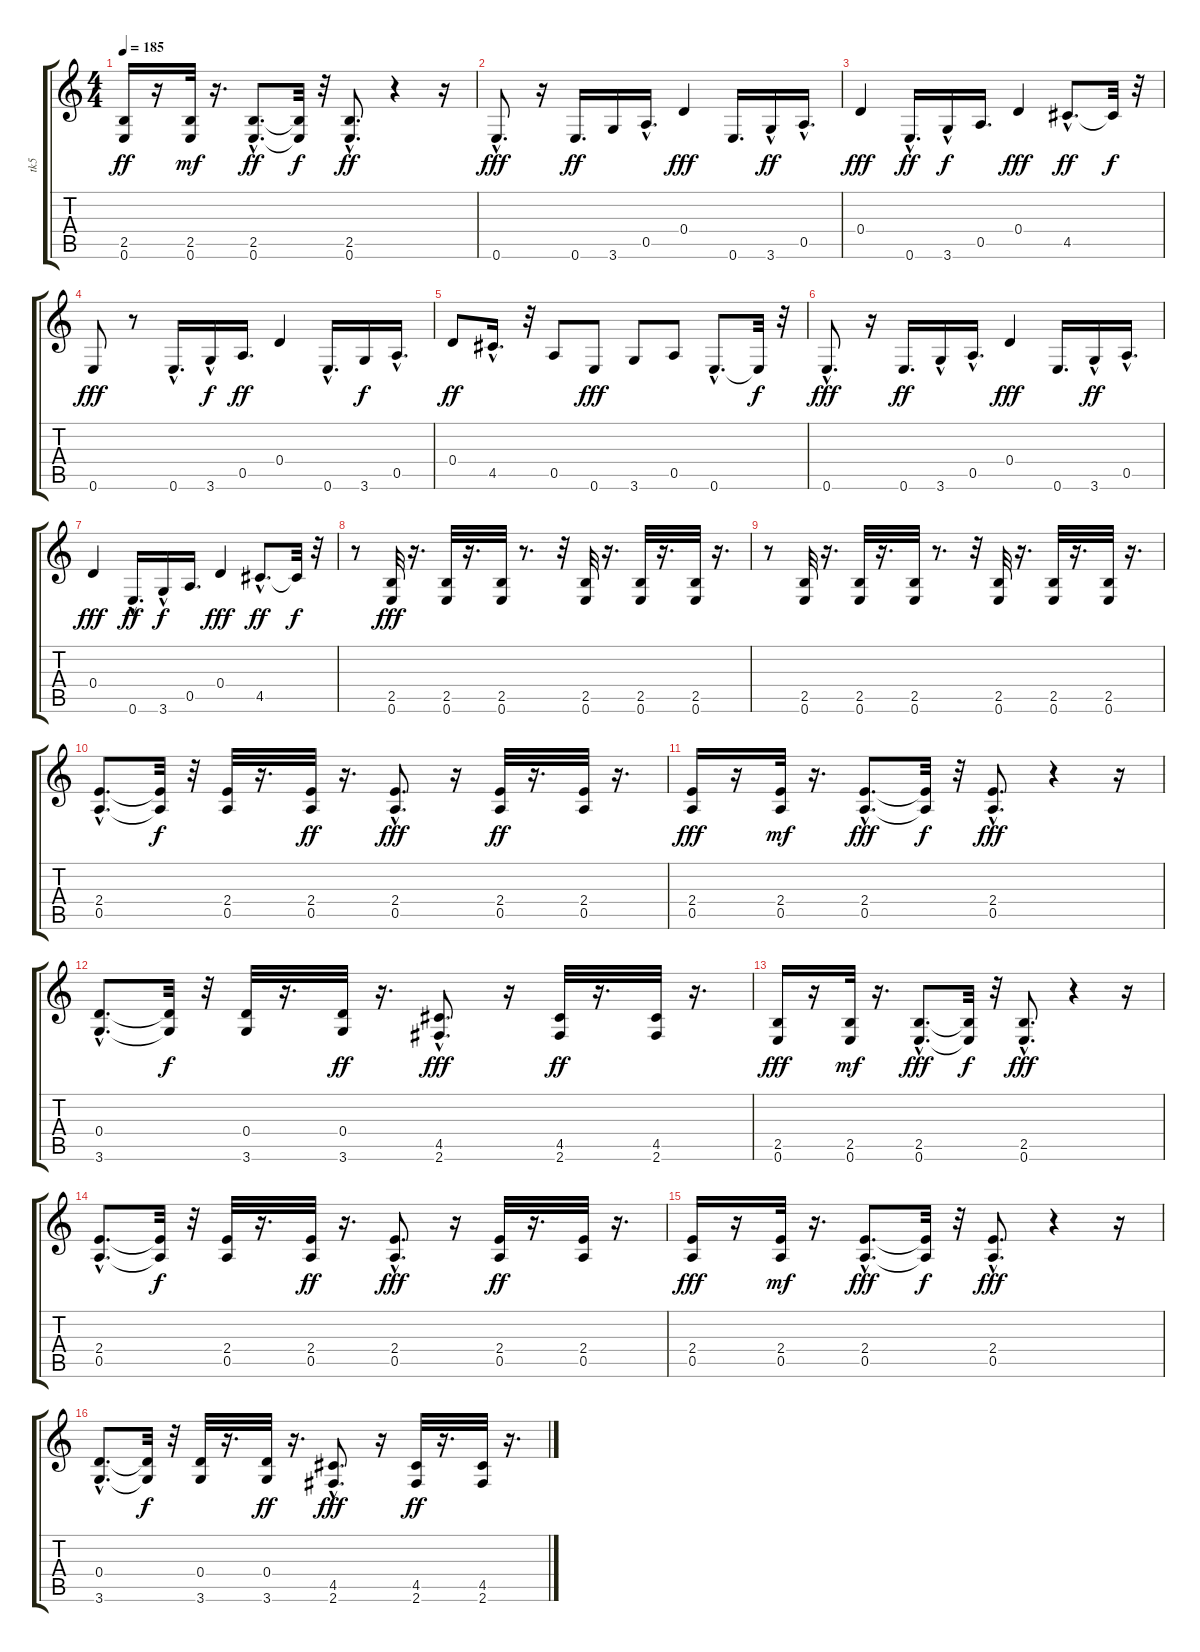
\track ("tk5" "tk5") {instrument overdrivenguitar}
\staff {score tabs}
\tuning (E4 B3 G3 D3 A2 E2) {hide}
\ts (4 4)
\tempo 185
\clef g2
\ks c
(2.5 0.6).16{dy ff} r.16 (2.5 0.6).32{dy mf} r.16{d} (2.5{hac} 0.6{hac}).8{d dy ff} (2.5{t} 0.6{t}).32{dy f} r.32 (2.5 0.6{hac}).8{d dy ff} r.4 r.16 |
0.6{hac}.8{d dy fff} r.16 0.6.16{d dy ff} 3.6.16 0.5{hac}.16{d} 0.4.4{dy fff} 0.6.16{d} 3.6{hac}.16{dy ff} 0.5{hac}.16{d} |
0.4.4{dy fff} 0.6{hac}.16{d dy ff} 3.6{hac}.16{dy f} 0.5.16{d} 0.4.4{dy fff} 4.5{hac}.8{d dy ff} 4.5{t}.32{dy f} r.32 |
0.6.8{dy fff} r.8 0.6{hac}.16{d} 3.6{hac}.16{dy f} 0.5.16{d dy ff} 0.4.4 0.6{hac}.16{d} 3.6.16{dy f} 0.5{hac}.16{d} |
0.4.8{dy ff} 4.5{hac}.16{d} r.32 0.5.8 0.6.8{dy fff} 3.6.8 0.5.8 0.6{hac}.8{d} 0.6{t}.32{dy f} r.32 |
0.6{hac}.8{d dy fff} r.16 0.6.16{d dy ff} 3.6{hac}.16 0.5{hac}.16{d} 0.4.4{dy fff} 0.6.16{d} 3.6{hac}.16{dy ff} 0.5{hac}.16{d} |
0.4.4{dy fff} 0.6{hac}.16{d dy ff} 3.6{hac}.16{dy f} 0.5.16{d} 0.4.4{dy fff} 4.5{hac}.8{d dy ff} 4.5{t}.32{dy f} r.32 |
r.8 (2.5 0.6).32{dy fff} r.16{d} (2.5 0.6).32 r.16{d} (2.5 0.6).32 r.8{d} r.32 (2.5 0.6).32 r.16{d} (2.5 0.6).32 r.16{d} (2.5 0.6).32 r.16{d} |
r.8 (2.5 0.6).32 r.16{d} (2.5 0.6).32 r.16{d} (2.5 0.6).32 r.8{d} r.32 (2.5 0.6).32 r.16{d} (2.5 0.6).32 r.16{d} (2.5 0.6).32 r.16{d} |
(2.4{hac} 0.5{hac}).8{d} (2.4{t} 0.5{t}).32{dy f} r.32 (2.4 0.5).32 r.16{d} (2.4 0.5).32{dy ff} r.16{d} (2.4{hac} 0.5{hac}).8{d dy fff} r.16 (2.4 0.5).32{dy ff} r.16{d} (2.4 0.5).32 r.16{d} |
(2.4 0.5).16{dy fff} r.16 (2.4 0.5).32{dy mf} r.16{d} (2.4{hac} 0.5{hac}).8{d dy fff} (2.4{t} 0.5{t}).32{dy f} r.32 (2.4 0.5{hac}).8{d dy fff} r.4 r.16 |
(0.4{hac} 3.6{hac}).8{d} (0.4{t} 3.6{t}).32{dy f} r.32 (0.4 3.6).32 r.16{d} (0.4 3.6).32{dy ff} r.16{d} (4.5{hac} 2.6{hac}).8{d dy fff} r.16 (4.5 2.6).32{dy ff} r.16{d} (4.5 2.6).32 r.16{d} |
(2.5 0.6).16{dy fff} r.16 (2.5 0.6).32{dy mf} r.16{d} (2.5{hac} 0.6{hac}).8{d dy fff} (2.5{t} 0.6{t}).32{dy f} r.32 (2.5 0.6{hac}).8{d dy fff} r.4 r.16 |
(2.4{hac} 0.5{hac}).8{d} (2.4{t} 0.5{t}).32{dy f} r.32 (2.4 0.5).32 r.16{d} (2.4 0.5).32{dy ff} r.16{d} (2.4{hac} 0.5{hac}).8{d dy fff} r.16 (2.4 0.5).32{dy ff} r.16{d} (2.4 0.5).32 r.16{d} |
(2.4 0.5).16{dy fff} r.16 (2.4 0.5).32{dy mf} r.16{d} (2.4{hac} 0.5{hac}).8{d dy fff} (2.4{t} 0.5{t}).32{dy f} r.32 (2.4 0.5{hac}).8{d dy fff} r.4 r.16 |
(0.4{hac} 3.6{hac}).8{d} (0.4{t} 3.6{t}).32{dy f} r.32 (0.4 3.6).32 r.16{d} (0.4 3.6).32{dy ff} r.16{d} (4.5{hac} 2.6{hac}).8{d dy fff} r.16 (4.5 2.6).32{dy ff} r.16{d} (4.5 2.6).32 r.16{d}
